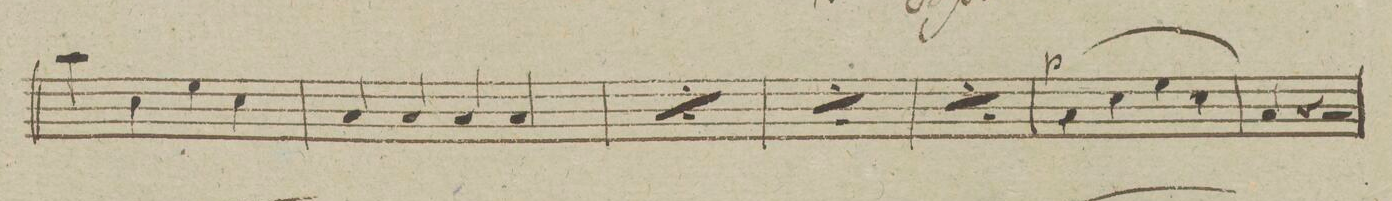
**kern	**dynam
*I"Basso	*
*clefF4	*
*k[]	*
*met(c)	*
*M4/4	*
4c\	.
4E\	.
4G\	.
4E\	.
=31	=31
4C/	.
4C/	.
4C/	.
4C/	.
=32	=32
*rep	*
4C/	.
4C/	.
4C/	.
4C/	.
*Xrep	*
=33	=33
*rep	*
4C/	.
4C/	.
4C/	.
4C/	.
*Xrep	*
=34	=34
*rep	*
4C/	.
4C/	.
4C/	.
4C/	.
*Xrep	*
=35	=35
(4C\	p
4E\	.
4G\	.
4E\	.
=36	=36
4C/)	.
4r	.
2r	.
=37	=37
*-	*-
